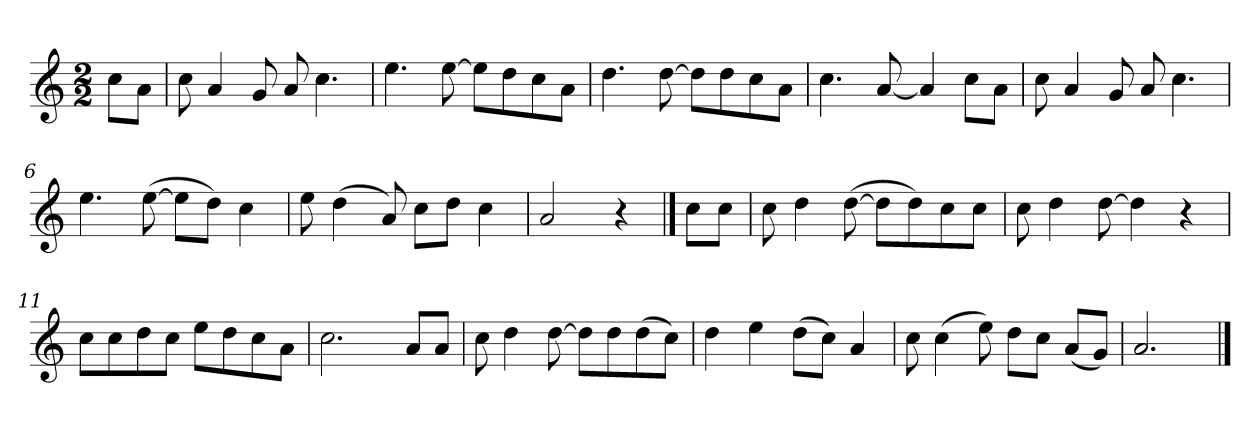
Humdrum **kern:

**kern
*part1
*staff1
*clefG2
*k[]
*M2/2
*MM120
=
8cc\L
8a\J
=1
8cc\
4a/
8g/
8a/
4.cc\
=2
4.ee\
[8ee\
8ee\L]
8dd\
8cc\
8a\J
=3
4.dd\
[8dd\
8dd\L]
8dd\
8cc\
8a\J
=4
4.cc\
[8a/
4a/]
8cc\L
8a\J
=5
8cc\
4a/
8g/
8a/
4.cc\
=6
4.ee\
([8ee\
8ee\L]
8dd\J)
4cc\
=7
8ee\
(4dd\
8a/)
8cc\L
8dd\J
4cc\
=8
2a/
4r
==
8cc\L
8cc\J
=9
8cc\
4dd\
([8dd\
8dd\L]
8dd\)
8cc\
8cc\J
=10
8cc\
4dd\
[8dd\
4dd\]
4r
=11
8cc\L
8cc\
8dd\
8cc\J
8ee\L
8dd\
8cc\
8a\J
=12
2.cc\
8a/L
8a/J
=13
8cc\
4dd\
[8dd\
8dd\L]
8dd\
(8dd\
8cc\J)
=14
4dd\
4ee\
(8dd\L
8cc\J)
4a/
=15
8cc\
(4cc\
8ee\)
8dd\L
8cc\J
(8a/L
8g/J)
=16
2.a/
==
*-
